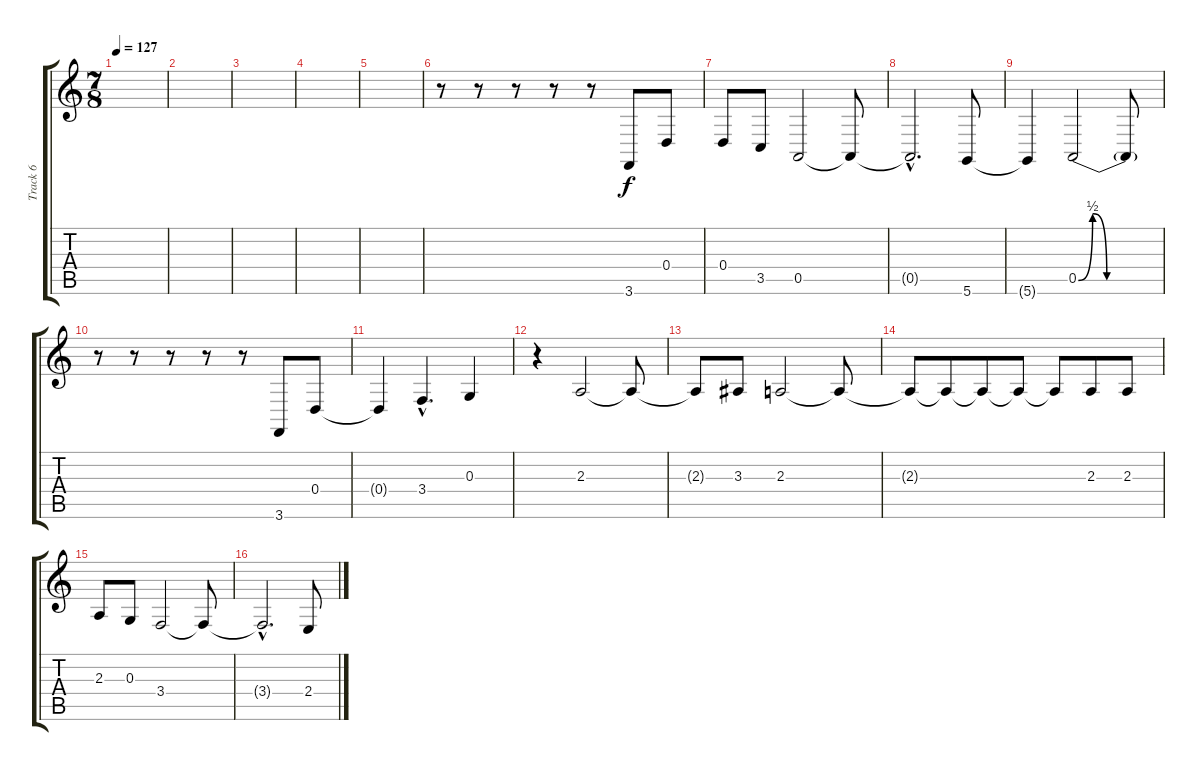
\track ("Track 6" "Track 6") {instrument altosax}
\staff {score tabs}
\tuning (E4 B3 G3 D3 A2 D2) {hide}
\ts (7 8)
\tempo 127
\clef g2
\ks c
|
|
|
|
|
r.8 r.8 r.8 r.8 r.8 3.6.8 0.4.8 |
0.4.8 3.5.8 0.5.2 0.5{t}.8 |
0.5{hac t}.2{d} 5.6.8 |
5.6{t}.4 0.5{be (custom 0 0 10 2 20 0 60 0)}.2 0.5{t}.8 |
r.8 r.8 r.8 r.8 r.8 3.6.8 0.4.8 |
0.4{t}.4 3.4{hac}.4{d} 0.3.4 |
r.4 2.3.2 2.3{t}.8 |
2.3{t}.8 3.3.8 2.3.2 2.3{t}.8 |
2.3{t}.8 2.3{t}.8 2.3{t}.8 2.3{t}.8 2.3{t}.8 2.3.8 2.3.8 |
2.3.8 0.3.8 3.4.2 3.4{t}.8 |
3.4{hac t}.2{d} 2.4.8
